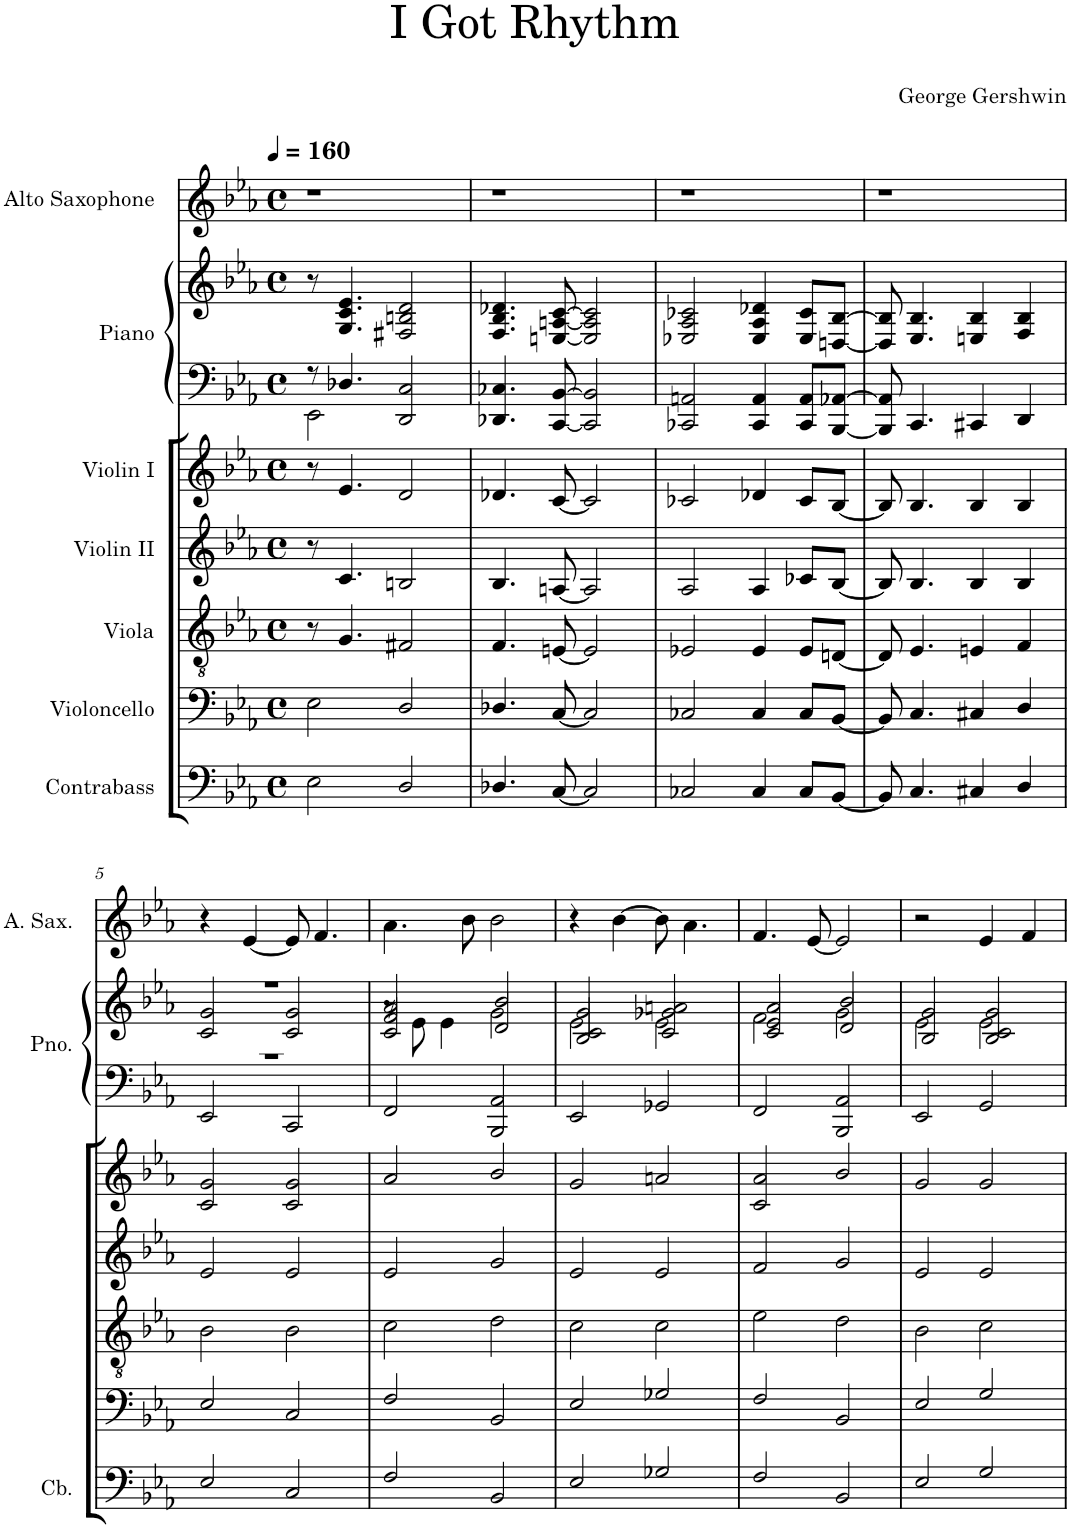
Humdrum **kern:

**kern	**kern	**kern	**kern	**kern	**kern	**kern	**kern
*part7	*part6	*part5	*part4	*part3	*part2	*part2	*part1
*staff8	*staff7	*staff6	*staff5	*staff4	*staff3	*staff2	*staff1
*I"Contrabass	*I"Violoncello	*I"Viola	*I"Violin II	*I"Violin I	*I"Piano	*	*I"Alto Saxophone
*I'Cb.	*I'Vc	*I'Vla	*I'Vln	*I'Vln	*I'Pno.	*	*I'A. Sax.
*clefF4	*clefF4	*clefGv2	*clefG2	*clefG2	*clefF4	*clefG2	*clefG2
*ITrd7c12	*	*	*	*	*	*	*ITrd5c9
*k[b-e-a-]	*k[b-e-a-]	*k[b-e-a-]	*k[b-e-a-]	*k[b-e-a-]	*k[b-e-a-]	*k[b-e-a-]	*k[b-e-a-]
*M4/4	*M4/4	*M4/4	*M4/4	*M4/4	*M4/4	*M4/4	*M4/4
*met(c)	*met(c)	*met(c)	*met(c)	*met(c)	*met(c)	*met(c)	*met(c)
*MM160	*MM160	*MM160	*MM160	*MM160	*MM160	*MM160	*MM160
=1	=1	=1	=1	=1	=1	=1	=1
*	*	*	*	*	*^	*	*
2E-\	2E-\	8r	8r	8r	8r	2EE-\	8r	1r
.	.	4.G/	4.c/	4.e-/	4.D-X/	.	4.G/ 4.c/ 4.e-/	.
2D/	2D/	2F#X/	2Bn/	2d/	2DD/ 2C/	2ryy	2F#X/ 2Bn/ 2d/	.
*	*	*	*	*	*v	*v	*	*
=2	=2	=2	=2	=2	=2	=2	=2
4.D-X/	4.D-X/	4.F/	4.B-/	4.d-X/	4.DD-X/ 4.C-X/	4.F/ 4.B-/ 4.d-X/	1r
[8C/	[8C/	[8En/	[8An/	[8c/	[8CC/ [8BB-/	[8En/ [8An/ [8c/	.
2C/]	2C/]	2E/]	2A/]	2c/]	2CC/] 2BB-/]	2E/] 2A/] 2c/]	.
=3	=3	=3	=3	=3	=3	=3	=3
2C-X/	2C-X/	2E-X/	2A-/	2c-X/	2CC-X/ 2AAn/	2E-X/ 2A-/ 2c-X/	1r
4C-/	4C-/	4E-/	4A-/	4d-X/	4CC-/ 4AA/	4E-/ 4A-/ 4d-X/	.
8C-/L	8C-/L	8E-/L	8c-X/L	8c-/L	8CC-/ 8AA/L	8E-/ 8c-/L	.
[8BB-/J	[8BB-/J	[8Dn/J	[8B-/J	[8B-/J	[8BBB-/ [8AA-X/J	[8Dn/ [8B-/J	.
=4	=4	=4	=4	=4	=4	=4	=4
8BB-/]	8BB-/]	8D/]	8B-/]	8B-/]	8BBB-/] 8AA-/]	8D/] 8B-/]	1r
4.C/	4.C/	4.E-/	4.B-/	4.B-/	4.CC/	4.E-/ 4.B-/	.
4C#X/	4C#X/	4En/	4B-/	4B-/	4CC#X/	4En/ 4B-/	.
4D/	4D/	4F/	4B-/	4B-/	4DD/	4F/ 4B-/	.
!!LO:LB:g=z
=5	=5	=5	=5	=5	=5	=5	=5
*	*	*	*	*	*	*^	*
*	*	*	*	*	*	*	*^	*
2E-/	2E-/	2B-\	2e-/	2c/ 2g/	2EE-/	2c/ 2g/	1r	1r	4r
.	.	.	.	.	.	.	.	.	[4e-/
2C/	2C/	2B-\	2e-/	2c/ 2g/	2CC/	2c/ 2g/	.	.	8e-/]
.	.	.	.	.	.	.	.	.	4.f/
=6	=6	=6	=6	=6	=6	=6	=6	=6	=6
2F/	2F/	2c\	2e-/	2a-/	2FF/	2f/ 2a-/	8r	2c/	4.a-\
.	.	.	.	.	.	.	8e-\	.	.
.	.	.	.	.	.	.	4e-\	.	.
.	.	.	.	.	.	.	.	.	8b-\
2BB-/	2BB-/	2d\	2g/	2b-/	2BBB-/ 2AA-/	2b-/	2g\	2d/	2b-\
=7	=7	=7	=7	=7	=7	=7	=7	=7	=7
2E-/	2E-/	2c\	2e-/	2g/	2EE-/	2B-/ 2g/	2e-\	2c/	4r
.	.	.	.	.	.	.	.	.	[4b-\
2G-X/	2G-X/	2c\	2e-/	2an/	2GG-X/	2g-X/ 2an/	2e-\	2c/	8b-\]
.	.	.	.	.	.	.	.	.	4.a-\
=8	=8	=8	=8	=8	=8	=8	=8	=8	=8
2F/	2F/	2e-\	2f/	2c/ 2a-/	2FF/	2c/ 2a-/	2f\	2e-/	4.f/
.	.	.	.	.	.	.	.	.	[8e-/
2BB-/	2BB-/	2d\	2g/	2b-/	2BBB-/ 2AA-/	2b-/	2g\	2d/	2e-/]
=9	=9	=9	=9	=9	=9	=9	=9	=9	=9
2E-/	2E-/	2B-\	2e-/	2g/	2EE-/	2g/	2e-\	2B-/	2r
2G/	2G/	2c\	2e-/	2g/	2GG/	2B-/ 2g/	2e-\	2c/	4e-/
.	.	.	.	.	.	.	.	.	4f/
*	*	*	*	*	*	*v	*v	*v	*
=	=	=	=	=	=	=	=
*-	*-	*-	*-	*-	*-	*-	*-
